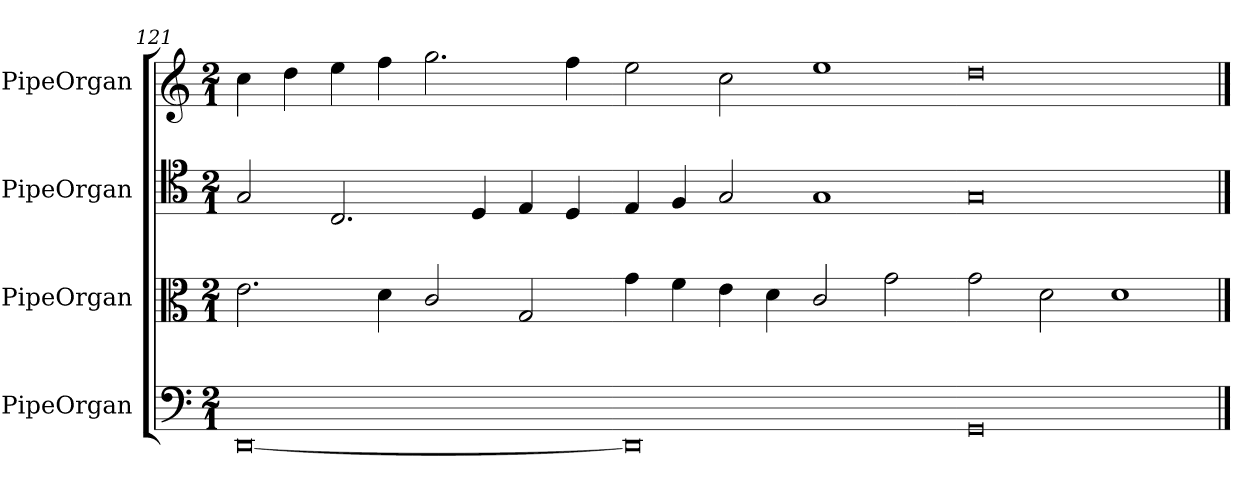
**kern	**kern	**kern	**kern
*part4	*part3	*part2	*part1
*staff4	*staff3	*staff2	*staff1
*I"PipeOrgan	*I"PipeOrgan	*I"PipeOrgan	*I"PipeOrgan
*clefF4	*clefC3	*clefC4	*clefG2
*k[]	*k[]	*k[]	*k[]
*C:	*C:	*C:	*C:
*M2/1	*M2/1	*M2/1	*M2/1
=121	=121	=121	=121
[0DD	2.e\	2G/	4cc\
.	.	.	4dd\
.	.	2.C/	4ee\
.	4d\	.	4ff\
.	2c/	.	2.gg\
.	.	4D/	.
.	2G/	4E/	.
.	.	4D/	4ff\
=122-	=122-	=122-	=122-
0DD]	4g\	4E/	2ee\
.	4f\	4F/	.
.	4e\	2G/	2cc\
.	4d\	.	.
.	2c/	1G	1ee
.	2g\	.	.
=123-	=123-	=123-	=123-
0GG	2g\	0G	0dd
.	2d\	.	.
.	1d	.	.
==	==	==	==
*-	*-	*-	*-
